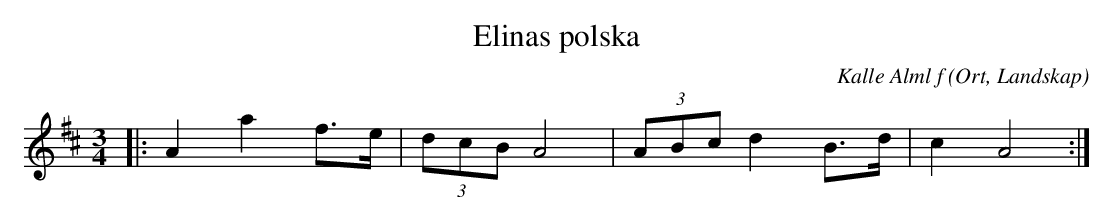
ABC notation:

X:1
T:Elinas polska
C:Kalle Alml f
O:Ort, Landskap
M:3/4
L:1/8
K:D
|: A2 a2 f>e | (3dcB A4 | (3ABc d2 B>d | c2 A4 :|
